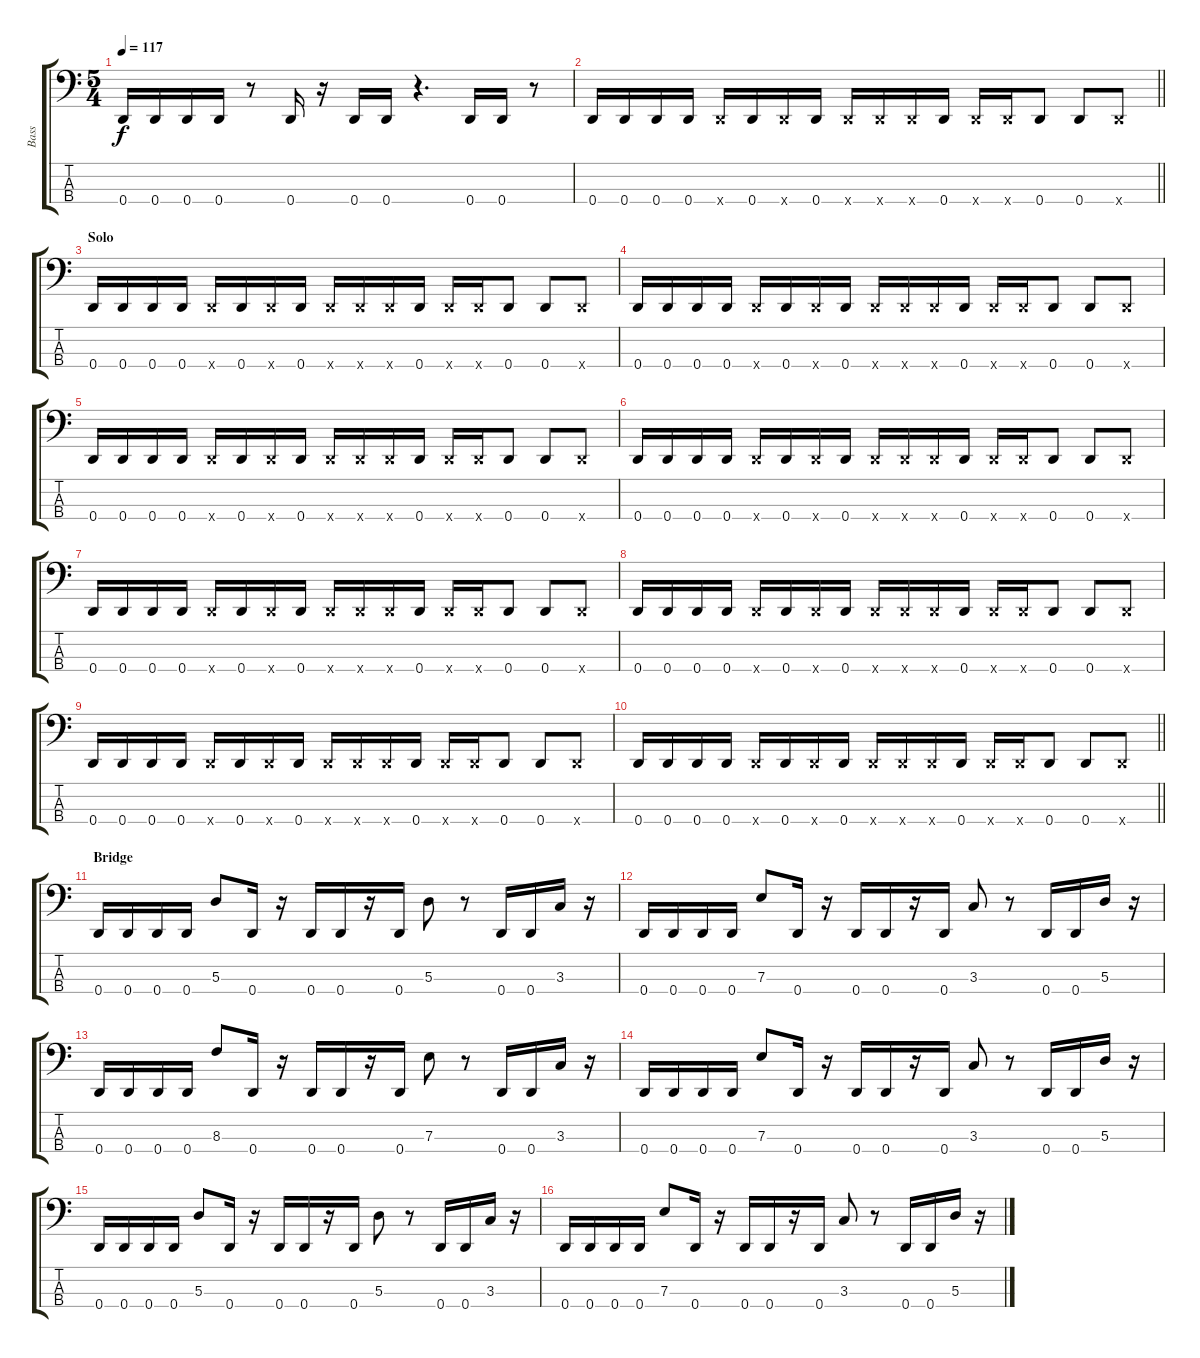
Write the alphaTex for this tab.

\track ("Bass" "Bass") {instrument electricbasspick}
\staff {score tabs}
\tuning (G2 D2 A1 D1) {hide}
\ts (5 4)
\tempo 117
\clef f4
\ks c
0.4.16{dy f} 0.4.16 0.4.16 0.4.16 r.8 0.4.16 r.16 0.4.16 0.4.16 r.4{d} 0.4.16 0.4.16 r.8 |
\barLineRight lightlight
0.4.16 0.4.16 0.4.16 0.4.16 0.4{x}.16 0.4.16 0.4{x}.16 0.4.16 0.4{x}.16 0.4{x}.16 0.4{x}.16 0.4.16 0.4{x}.16 0.4{x}.16 0.4.8 0.4.8 0.4{x}.8 |
\section ("" "Solo")
0.4.16 0.4.16 0.4.16 0.4.16 0.4{x}.16 0.4.16 0.4{x}.16 0.4.16 0.4{x}.16 0.4{x}.16 0.4{x}.16 0.4.16 0.4{x}.16 0.4{x}.16 0.4.8 0.4.8 0.4{x}.8 |
0.4.16 0.4.16 0.4.16 0.4.16 0.4{x}.16 0.4.16 0.4{x}.16 0.4.16 0.4{x}.16 0.4{x}.16 0.4{x}.16 0.4.16 0.4{x}.16 0.4{x}.16 0.4.8 0.4.8 0.4{x}.8 |
0.4.16 0.4.16 0.4.16 0.4.16 0.4{x}.16 0.4.16 0.4{x}.16 0.4.16 0.4{x}.16 0.4{x}.16 0.4{x}.16 0.4.16 0.4{x}.16 0.4{x}.16 0.4.8 0.4.8 0.4{x}.8 |
0.4.16 0.4.16 0.4.16 0.4.16 0.4{x}.16 0.4.16 0.4{x}.16 0.4.16 0.4{x}.16 0.4{x}.16 0.4{x}.16 0.4.16 0.4{x}.16 0.4{x}.16 0.4.8 0.4.8 0.4{x}.8 |
0.4.16 0.4.16 0.4.16 0.4.16 0.4{x}.16 0.4.16 0.4{x}.16 0.4.16 0.4{x}.16 0.4{x}.16 0.4{x}.16 0.4.16 0.4{x}.16 0.4{x}.16 0.4.8 0.4.8 0.4{x}.8 |
0.4.16 0.4.16 0.4.16 0.4.16 0.4{x}.16 0.4.16 0.4{x}.16 0.4.16 0.4{x}.16 0.4{x}.16 0.4{x}.16 0.4.16 0.4{x}.16 0.4{x}.16 0.4.8 0.4.8 0.4{x}.8 |
0.4.16 0.4.16 0.4.16 0.4.16 0.4{x}.16 0.4.16 0.4{x}.16 0.4.16 0.4{x}.16 0.4{x}.16 0.4{x}.16 0.4.16 0.4{x}.16 0.4{x}.16 0.4.8 0.4.8 0.4{x}.8 |
\barLineRight lightlight
0.4.16 0.4.16 0.4.16 0.4.16 0.4{x}.16 0.4.16 0.4{x}.16 0.4.16 0.4{x}.16 0.4{x}.16 0.4{x}.16 0.4.16 0.4{x}.16 0.4{x}.16 0.4.8 0.4.8 0.4{x}.8 |
\section ("" "Bridge")
0.4.16 0.4.16 0.4.16 0.4.16 5.3.8 0.4.16 r.16 0.4.16 0.4.16 r.16 0.4.16 5.3.8 r.8 0.4.16 0.4.16 3.3.16 r.16 |
0.4.16 0.4.16 0.4.16 0.4.16 7.3.8 0.4.16 r.16 0.4.16 0.4.16 r.16 0.4.16 3.3.8 r.8 0.4.16 0.4.16 5.3.16 r.16 |
0.4.16 0.4.16 0.4.16 0.4.16 8.3.8 0.4.16 r.16 0.4.16 0.4.16 r.16 0.4.16 7.3.8 r.8 0.4.16 0.4.16 3.3.16 r.16 |
0.4.16 0.4.16 0.4.16 0.4.16 7.3.8 0.4.16 r.16 0.4.16 0.4.16 r.16 0.4.16 3.3.8 r.8 0.4.16 0.4.16 5.3.16 r.16 |
0.4.16 0.4.16 0.4.16 0.4.16 5.3.8 0.4.16 r.16 0.4.16 0.4.16 r.16 0.4.16 5.3.8 r.8 0.4.16 0.4.16 3.3.16 r.16 |
0.4.16 0.4.16 0.4.16 0.4.16 7.3.8 0.4.16 r.16 0.4.16 0.4.16 r.16 0.4.16 3.3.8 r.8 0.4.16 0.4.16 5.3.16 r.16
